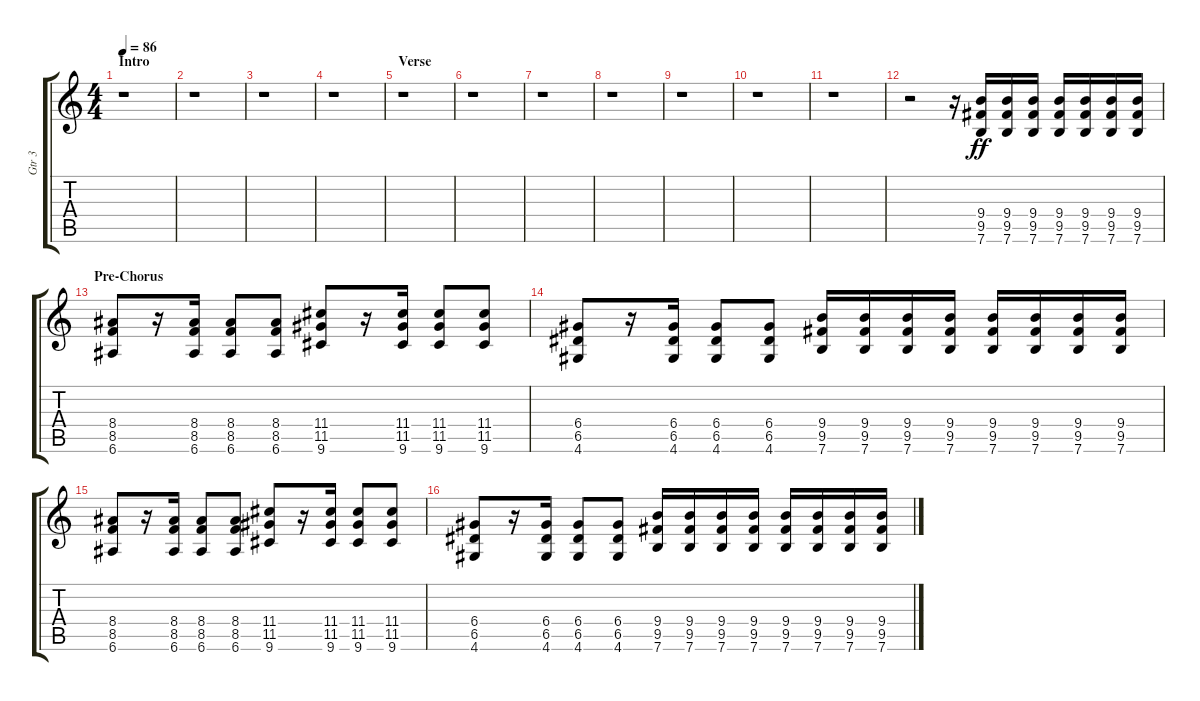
\track ("Gtr 3" "Gtr 3") {instrument distortionguitar}
\staff {score tabs}
\tuning (E4 B3 G3 D3 A2 E2) {hide}
\ts (4 4)
\section ("" "Intro")
\tempo 86
\clef g2
\ks c
r.1{dy ff instrument distortionguitar} |
r.1 |
r.1 |
r.1 |
\section ("" "Verse")
r.1 |
r.1 |
r.1 |
r.1 |
r.1 |
r.1 |
r.1 |
r.2 r.16 (9.4 9.5 7.6).16 (9.4 9.5 7.6).16 (9.4 9.5 7.6).16 (9.4 9.5 7.6).16 (9.4 9.5 7.6).16 (9.4 9.5 7.6).16 (9.4 9.5 7.6).16 |
\section ("" "Pre-Chorus")
(8.4 8.5 6.6).8 r.16 (8.4 8.5 6.6).16 (8.4 8.5 6.6).8 (8.4 8.5 6.6).8 (11.4 11.5 9.6).8 r.16 (11.4 11.5 9.6).16 (11.4 11.5 9.6).8 (11.4 11.5 9.6).8 |
(6.4 6.5 4.6).8 r.16 (6.4 6.5 4.6).16 (6.4 6.5 4.6).8 (6.4 6.5 4.6).8 (9.4 9.5 7.6).16 (9.4 9.5 7.6).16 (9.4 9.5 7.6).16 (9.4 9.5 7.6).16 (9.4 9.5 7.6).16 (9.4 9.5 7.6).16 (9.4 9.5 7.6).16 (9.4 9.5 7.6).16 |
(8.4 8.5 6.6).8 r.16 (8.4 8.5 6.6).16 (8.4 8.5 6.6).8 (8.4 8.5 6.6).8 (11.4 11.5 9.6).8 r.16 (11.4 11.5 9.6).16 (11.4 11.5 9.6).8 (11.4 11.5 9.6).8 |
(6.4 6.5 4.6).8 r.16 (6.4 6.5 4.6).16 (6.4 6.5 4.6).8 (6.4 6.5 4.6).8 (9.4 9.5 7.6).16 (9.4 9.5 7.6).16 (9.4 9.5 7.6).16 (9.4 9.5 7.6).16 (9.4 9.5 7.6).16 (9.4 9.5 7.6).16 (9.4 9.5 7.6).16 (9.4 9.5 7.6).16
